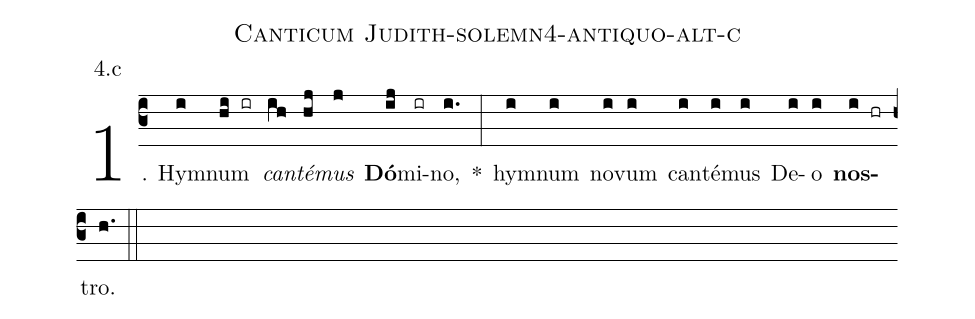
name: Canticum Judith-solemn4-antiquo-alt-c;
annotation: 4.c;
%%
(c3)1. Hym(i)num(hi ir) <i>can</i>(ih)<i>té</i>(hj)<i>mus</i>(j) <b>Dó</b>(ij)mi(ir)no,(i.) *(:) hym(i)num(i) no(i)vum(i) can(i)té(i)mus(i) De(i)o(i) <b>nos</b>(i hr)tro.(h.) (::)
